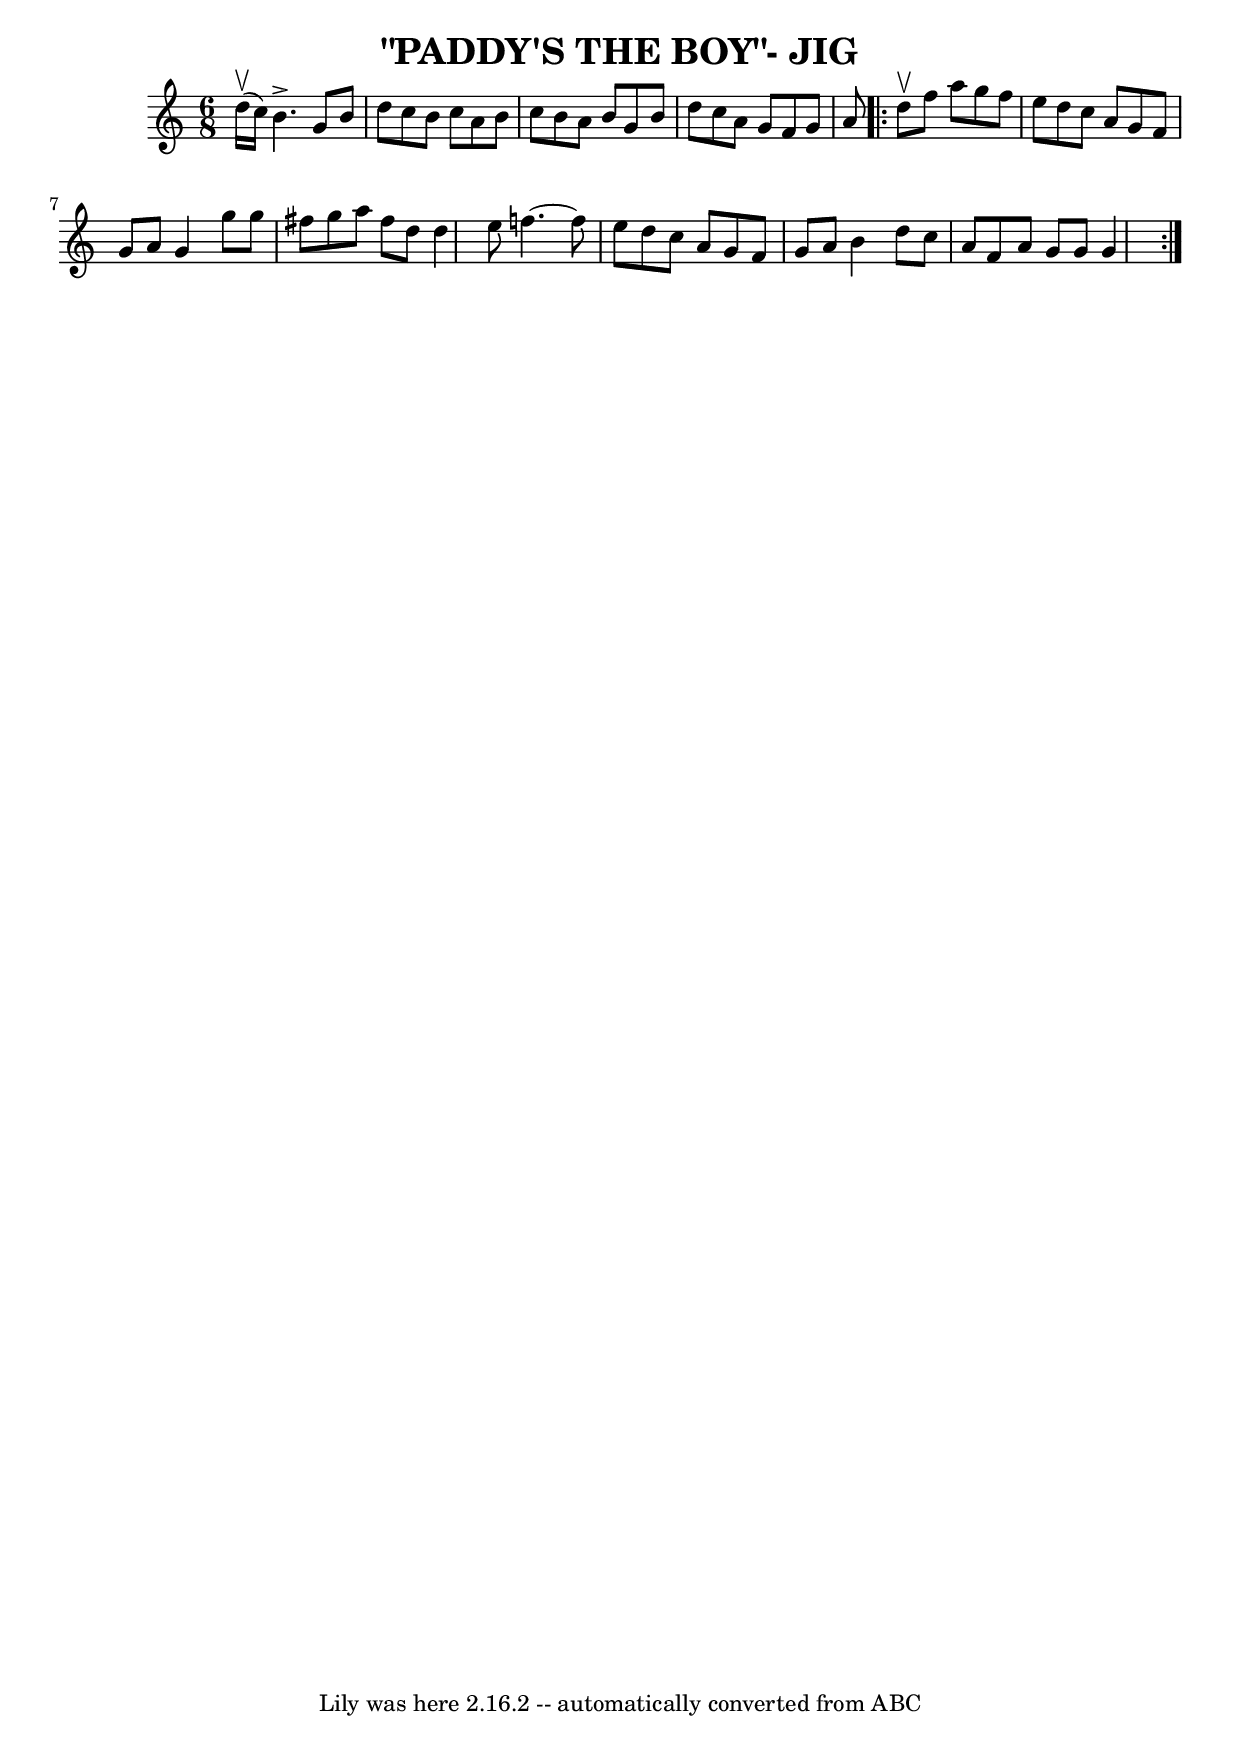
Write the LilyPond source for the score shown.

\version "2.16.2"
\include "Mammoth.ily"
\header {
  %% book = "Ryan's Mammoth Collection of Fiddle Tunes"
  crossRefNumber = "1"
  footnotes = ""
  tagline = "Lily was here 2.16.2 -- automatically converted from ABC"
  title = "\"PADDY'S THE BOY\"- JIG"

}
voicedefault =  {


  \time 6/8 
  \key g \mixolydian d''16 (^\upbow c''16)       |
  
  b'4.^\accent g'8 b'8 d''8    |
  c''8 b'8 c''8 a'8    
  b'8 c''8    |
  b'8 a'8 b'8 g'8 b'8 d''8    |
  
  c''8 a'8 g'8 f'8 g'8 a'8        |
  
  \repeat volta 2 {
    
    d''8^\upbow       |
    f''8 a''8 g''8 f''8 e''8 d''8    
    |
    c''8 a'8 g'8 f'8 g'8 a'8    |
    g'4 g''8    
    g''8 fis''8 g''8    |
    a''8 fis''8 d''8 d''4 e''8     
    |
    f''!4.   ~ f''8 e''8 d''8    |
    c''8 a'8    
    g'8 f'8 g'8 a'8    |
    b'4 d''8 c''8 a'8 f'8    
    |
    a'8 g'8 g'8 g'4    
  }   

}

\score{
  <<

    \context Staff="default"
    {
      \voicedefault 
      
    }

  >>
  \layout {
    
  }
  \midi {
  }

}
